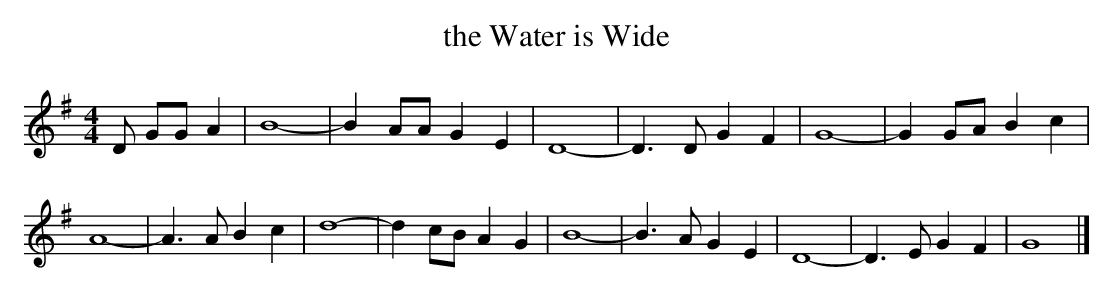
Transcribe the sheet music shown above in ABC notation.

X:1
T: the Water is Wide
M: 4/4
L: 1/4
K: G
D/ G/G/ A | B4- | B A/A/ GE | D4- | D>D GF | G4- | G G/A/ Bc |
A4- | A>A Bc | d4- | d c/B/ AG | B4- | B>A GE | D4- | D>E GF | G4 |]
